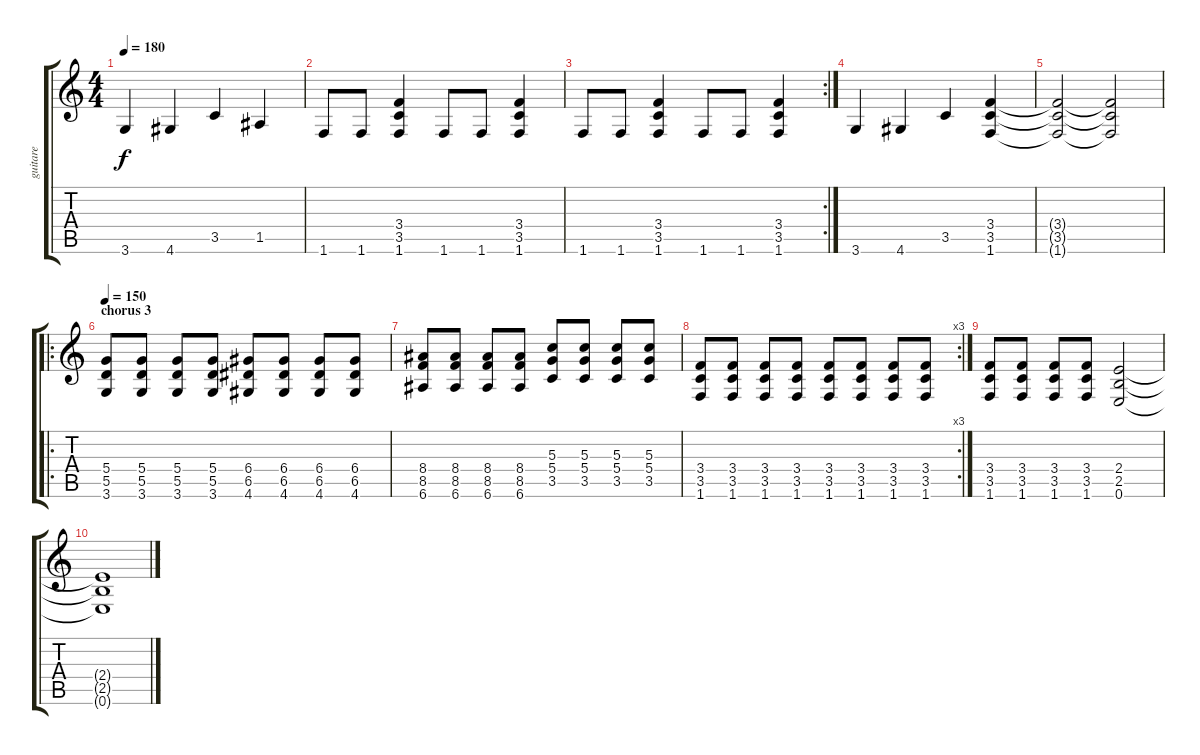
\track ("guitare" "guitare") {instrument distortionguitar}
\staff {score tabs}
\tuning (E4 B3 G3 D3 A2 E2) {hide}
\ts (4 4)
\tempo 180
\clef g2
\ks c
3.6.4{dy f} 4.6.4 3.5.4 1.5.4 |
1.6.8 1.6.8 (3.4 3.5 1.6).4 1.6.8 1.6.8 (3.4 3.5 1.6).4 |
\rc 2
1.6.8 1.6.8 (3.4 3.5 1.6).4 1.6.8 1.6.8 (3.4 3.5 1.6).4 |
3.6.4 4.6.4 3.5.4 (3.4 3.5 1.6).4 |
(3.4{t} 3.5{t} 1.6{t}).2 (3.4{t} 3.5{t} 1.6{t}).2 |
\ro
\section ("" "chorus 3")
\tempo 150
(5.4 5.5 3.6).8 (5.4 5.5 3.6).8 (5.4 5.5 3.6).8 (5.4 5.5 3.6).8 (6.4 6.5 4.6).8 (6.4 6.5 4.6).8 (6.4 6.5 4.6).8 (6.4 6.5 4.6).8 |
(8.4 8.5 6.6).8 (8.4 8.5 6.6).8 (8.4 8.5 6.6).8 (8.4 8.5 6.6).8 (5.3 5.4 3.5).8 (5.3 5.4 3.5).8 (5.3 5.4 3.5).8 (5.3 5.4 3.5).8 |
\rc 3
(3.4 3.5 1.6).8 (3.4 3.5 1.6).8 (3.4 3.5 1.6).8 (3.4 3.5 1.6).8 (3.4 3.5 1.6).8 (3.4 3.5 1.6).8 (3.4 3.5 1.6).8 (3.4 3.5 1.6).8 |
(3.4 3.5 1.6).8 (3.4 3.5 1.6).8 (3.4 3.5 1.6).8 (3.4 3.5 1.6).8 (2.4 2.5 0.6).2 |
(2.4{t} 2.5{t} 0.6{t}).1
